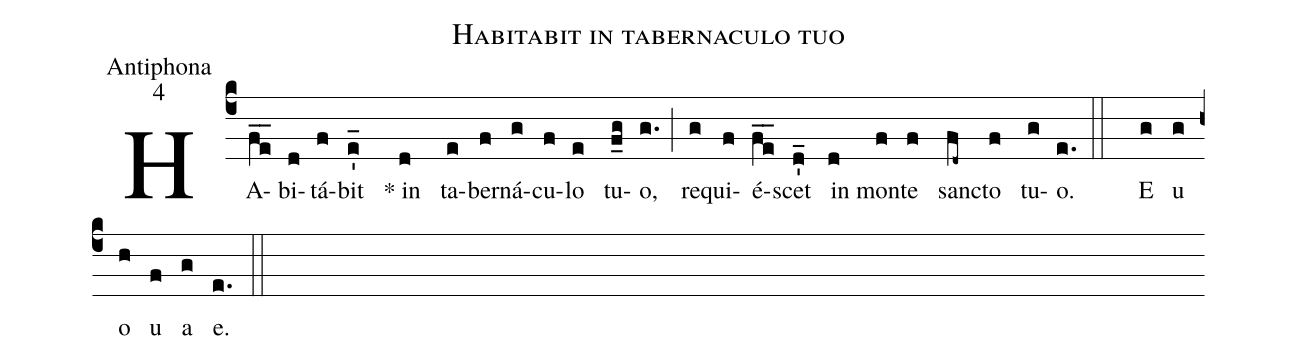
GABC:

name:Habitabit in tabernaculo tuo;
office-part:Antiphona;
mode:4;
%%
(c4) HA(fe__)bi(d)tá(f)bit (e'_) * in (d) ta(e)ber(f)ná(g)cu(f)lo (e) tu(f_g)o, (g.)(;) re(g)qui(f)é(fe__)scet (d_') in (d)mon(f)te (f) san(fd~)cto (f) tu(g)o. (e.::)
E(g) u(g) o(h) u(f) a(g) e.(e.::)
